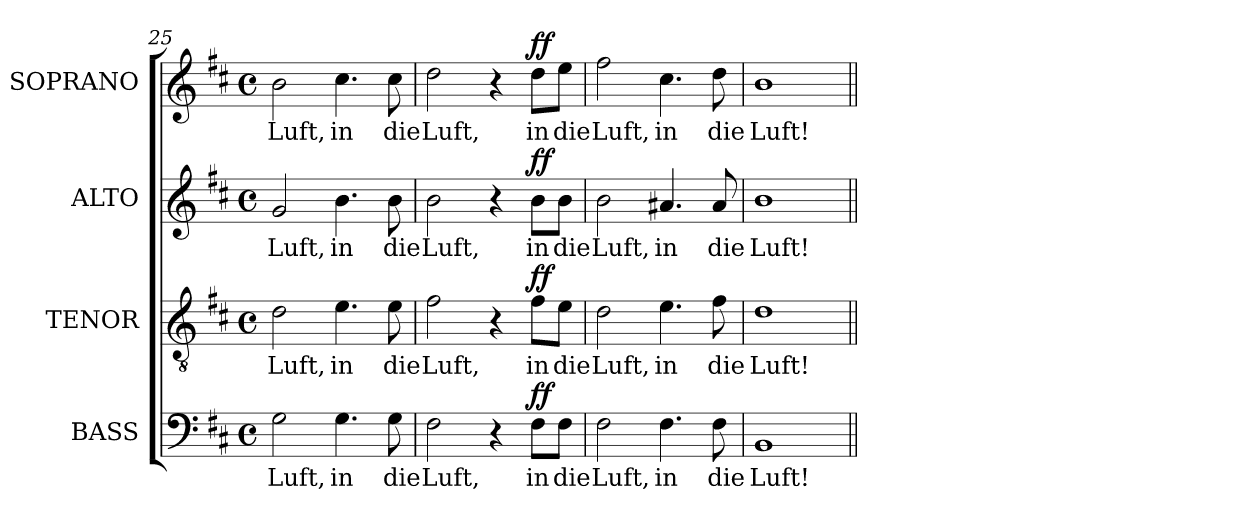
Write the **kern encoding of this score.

**kern	**text	**dynam	**kern	**text	**dynam	**kern	**text	**dynam	**kern	**text	**dynam
*part4	*part4	*part4	*part3	*part3	*part3	*part2	*part2	*part2	*part1	*part1	*part1
*staff4	*staff4	*staff4	*staff3	*staff3	*staff3	*staff2	*staff2	*staff2	*staff1	*staff1	*staff1
*I"BASS	*	*	*I"TENOR	*	*	*I"ALTO	*	*	*I"SOPRANO	*	*
*I'B.	*	*	*I'T.	*	*	*I'A.	*	*	*I'S.	*	*
*clefF4	*	*	*clefGv2	*	*	*clefG2	*	*	*clefG2	*	*
*	*	*	*ITrd7c12	*	*	*	*	*	*	*	*
*k[f#c#]	*	*	*k[f#c#]	*	*	*k[f#c#]	*	*	*k[f#c#]	*	*
*b:	*	*	*b:	*	*	*b:	*	*	*b:	*	*
*M4/4	*	*	*M4/4	*	*	*M4/4	*	*	*M4/4	*	*
*met(c)	*	*	*met(c)	*	*	*met(c)	*	*	*met(c)	*	*
=25	=25	=25	=25	=25	=25	=25	=25	=25	=25	=25	=25
!	!LO:LY:b:color=#000000	!	!	!	!	!	!	!	!	!	!
!	!	!	!	!LO:LY:b:color=#000000	!	!	!	!	!	!	!
!	!	!	!	!	!	!	!LO:LY:b:color=#000000	!	!	!	!
!	!	!	!	!	!	!	!	!	!	!LO:LY:b:color=#000000	!
2Gi\	Luft,	.	2Di\	Luft,	.	2gi/	Luft,	.	2bi\	Luft,	.
!	!LO:LY:b:color=#000000	!	!	!	!	!	!	!	!	!	!
!	!	!	!	!LO:LY:b:color=#000000	!	!	!	!	!	!	!
!	!	!	!	!	!	!	!LO:LY:b:color=#000000	!	!	!	!
!	!	!	!	!	!	!	!	!	!	!LO:LY:b:color=#000000	!
4.Gi\	in	.	4.Ei\	in	.	4.bi\	in	.	4.cc#i\	in	.
!	!LO:LY:b:color=#000000	!	!	!	!	!	!	!	!	!	!
!	!	!	!	!LO:LY:b:color=#000000	!	!	!	!	!	!	!
!	!	!	!	!	!	!	!LO:LY:b:color=#000000	!	!	!	!
!	!	!	!	!	!	!	!	!	!	!LO:LY:b:color=#000000	!
8Gi\	die	.	8Ei\	die	.	8bi\	die	.	8cc#i\	die	.
=26	=26	=26	=26	=26	=26	=26	=26	=26	=26	=26	=26
!	!LO:LY:b:color=#000000	!	!	!	!	!	!	!	!	!	!
!	!	!	!	!LO:LY:b:color=#000000	!	!	!	!	!	!	!
!	!	!	!	!	!	!	!LO:LY:b:color=#000000	!	!	!	!
!	!	!	!	!	!	!	!	!	!	!LO:LY:b:color=#000000	!
2F#i\	Luft,	.	2F#i\	Luft,	.	2bi\	Luft,	.	2ddi\	Luft,	.
4r	.	.	4r	.	.	4r	.	.	4r	.	.
!	!LO:LY:b:color=#000000	!	!	!	!	!	!	!	!	!	!
!	!	!	!	!LO:LY:b:color=#000000	!	!	!	!	!	!	!
!	!	!	!	!	!	!	!LO:LY:b:color=#000000	!	!	!	!
!	!	!	!	!	!	!	!	!	!	!LO:LY:b:color=#000000	!
8F#i\L	in	ff	8F#i\L	in	ff	8bi\L	in	ff	8ddi\L	in	ff
!	!LO:LY:b:color=#000000	!	!	!	!	!	!	!	!	!	!
!	!	!	!	!LO:LY:b:color=#000000	!	!	!	!	!	!	!
!	!	!	!	!	!	!	!LO:LY:b:color=#000000	!	!	!	!
!	!	!	!	!	!	!	!	!	!	!LO:LY:b:color=#000000	!
8F#i\J	die	.	8Ei\J	die	.	8bi\J	die	.	8eei\J	die	.
=27	=27	=27	=27	=27	=27	=27	=27	=27	=27	=27	=27
!	!LO:LY:b:color=#000000	!	!	!	!	!	!	!	!	!	!
!	!	!	!	!LO:LY:b:color=#000000	!	!	!	!	!	!	!
!	!	!	!	!	!	!	!LO:LY:b:color=#000000	!	!	!	!
!	!	!	!	!	!	!	!	!	!	!LO:LY:b:color=#000000	!
2F#i\	Luft,	.	2Di\	Luft,	.	2bi\	Luft,	.	2ff#i\	Luft,	.
!	!LO:LY:b:color=#000000	!	!	!	!	!	!	!	!	!	!
!	!	!	!	!LO:LY:b:color=#000000	!	!	!	!	!	!	!
!	!	!	!	!	!	!	!LO:LY:b:color=#000000	!	!	!	!
!	!	!	!	!	!	!	!	!	!	!LO:LY:b:color=#000000	!
4.F#i\	in	.	4.Ei\	in	.	4.a#Xi/	in	.	4.cc#i\	in	.
!	!LO:LY:b:color=#000000	!	!	!	!	!	!	!	!	!	!
!	!	!	!	!LO:LY:b:color=#000000	!	!	!	!	!	!	!
!	!	!	!	!	!	!	!LO:LY:b:color=#000000	!	!	!	!
!	!	!	!	!	!	!	!	!	!	!LO:LY:b:color=#000000	!
8F#i\	die	.	8F#i\	die	.	8a#i/	die	.	8ddi\	die	.
=28	=28	=28	=28	=28	=28	=28	=28	=28	=28	=28	=28
!	!LO:LY:b:color=#000000	!	!	!	!	!	!	!	!	!	!
!	!	!	!	!LO:LY:b:color=#000000	!	!	!	!	!	!	!
!	!	!	!	!	!	!	!LO:LY:b:color=#000000	!	!	!	!
!	!	!	!	!	!	!	!	!	!	!LO:LY:b:color=#000000	!
1BBi	Luft!	.	1Di	Luft!	.	1bi	Luft!	.	1bi	Luft!	.
=||	=||	=||	=||	=||	=||	=||	=||	=||	=||	=||	=||
*-	*-	*-	*-	*-	*-	*-	*-	*-	*-	*-	*-
